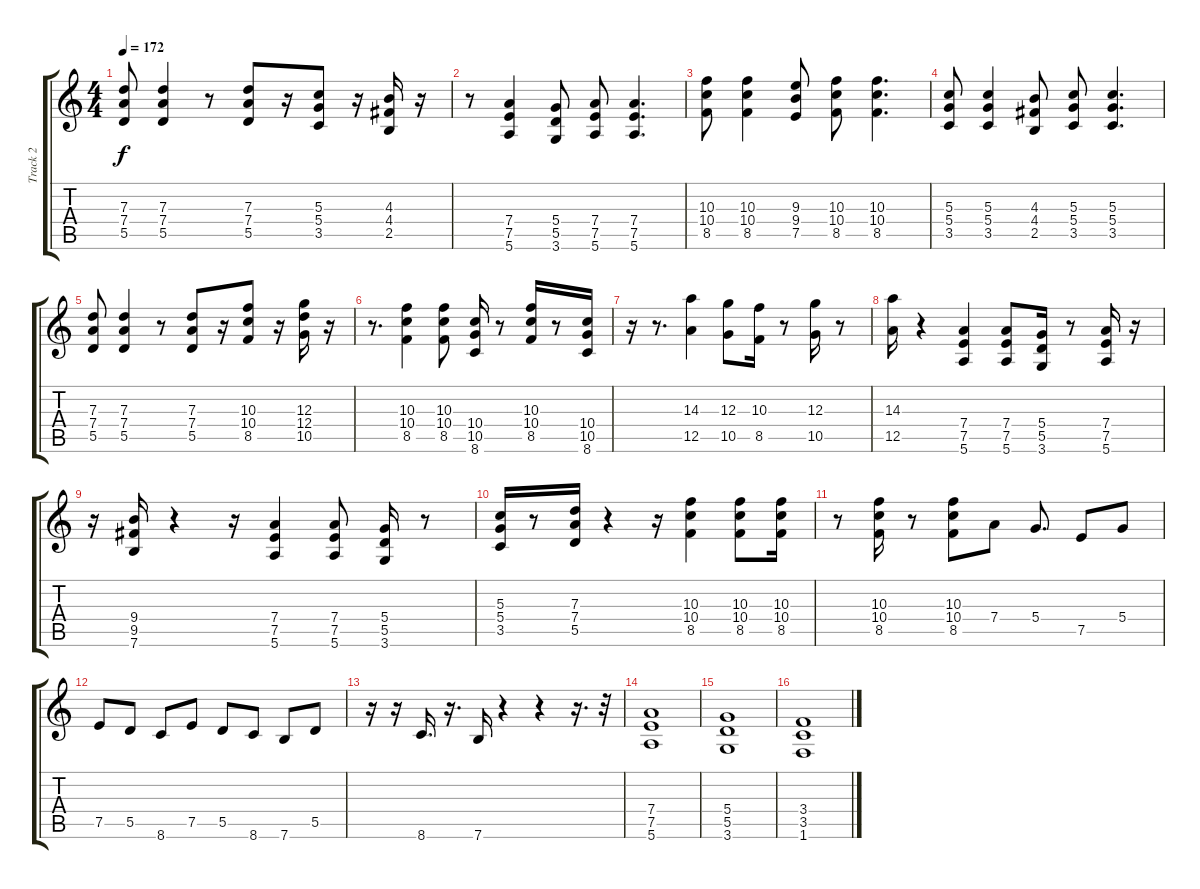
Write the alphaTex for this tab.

\track ("Track 2" "Track 2") {instrument distortionguitar}
\staff {score tabs}
\tuning (E4 B3 G3 D3 A2 E2) {hide}
\ts (4 4)
\tempo 172
\clef g2
\ks c
(7.3 7.4 5.5).8{dy f} (7.3 7.4 5.5).4 r.8 (7.3 7.4 5.5).8 r.16 (5.3 5.4 3.5).8 r.16 (4.3 4.4 2.5).16 r.16 |
r.8 (7.4 7.5 5.6).4 (5.4 5.5 3.6).8 (7.4 7.5 5.6).8 (7.4 7.5 5.6).4{d} |
(10.3 10.4 8.5).8 (10.3 10.4 8.5).4 (9.3 9.4 7.5).8 (10.3 10.4 8.5).8 (10.3 10.4 8.5).4{d} |
(5.3 5.4 3.5).8 (5.3 5.4 3.5).4 (4.3 4.4 2.5).8 (5.3 5.4 3.5).8 (5.3 5.4 3.5).4{d} |
(7.3 7.4 5.5).8 (7.3 7.4 5.5).4 r.8 (7.3 7.4 5.5).8 r.16 (10.3 10.4 8.5).8 r.16 (12.3 12.4 10.5).16 r.16 |
r.8{d} (10.3 10.4 8.5).4 (10.3 10.4 8.5).8 (10.4 10.5 8.6).16 r.8 (10.3 10.4 8.5).16 r.8 (10.4 10.5 8.6).16 |
r.16 r.8{d} (14.3 12.5).4 (12.3 10.5).8 (10.3 8.5).16 r.8 (12.3 10.5).16 r.8 |
(14.3 12.5).16 r.4 (7.4 7.5 5.6).4 (7.4 7.5 5.6).8 (5.4 5.5 3.6).16 r.8 (7.4 7.5 5.6).16 r.16 |
r.16 (9.4 9.5 7.6).16 r.4 r.16 (7.4 7.5 5.6).4 (7.4 7.5 5.6).8 (5.4 5.5 3.6).16 r.8 |
(5.3 5.4 3.5).16 r.8 (7.3 7.4 5.5).16 r.4 r.16 (10.3 10.4 8.5).4 (10.3 10.4 8.5).8 (10.3 10.4 8.5).16 |
r.8 (10.3 10.4 8.5).16 r.8 (10.3 10.4 8.5).8 7.4.8 5.4.8{d} 7.5.8 5.4.8 |
7.5.8 5.5.8 8.6.8 7.5.8 5.5.8 8.6.8 7.6.8 5.5.8 |
r.16 r.16 8.6.16{d} r.16{d} 7.6.16 r.4 r.4 r.16{d} r.32 |
(7.4 7.5 5.6).1 |
(5.4 5.5 3.6).1 |
(3.4 3.5 1.6).1
